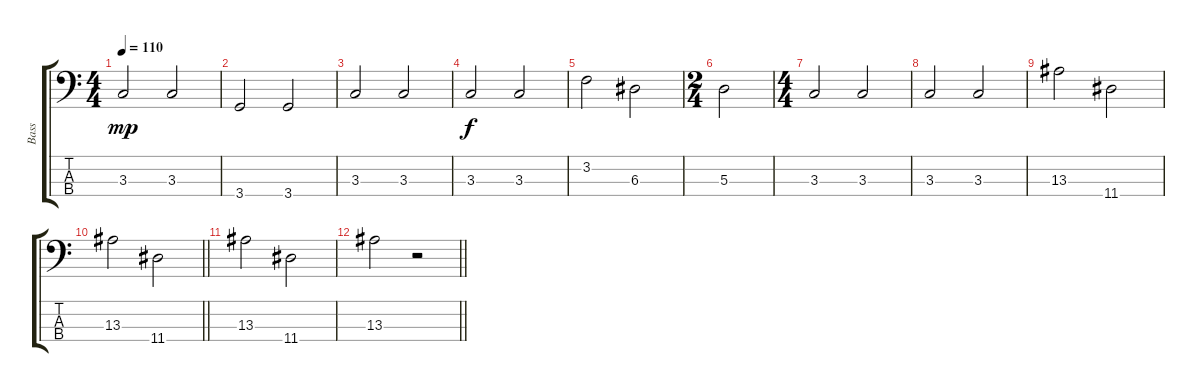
\track ("Bass" "Bass") {instrument electricbasspick}
\staff {score tabs}
\tuning (G2 D2 A1 E1) {hide}
\ts (4 4)
\tempo 110
\clef f4
\ks c
3.3.2{dy mp} 3.3.2 |
3.4.2 3.4.2 |
3.3.2 3.3.2 |
3.3.2{dy f} 3.3.2 |
3.2.2 6.3.2 |
\ts (2 4)
5.3.2 |
\ts (4 4)
3.3.2 3.3.2 |
3.3.2 3.3.2 |
13.3.2 11.4.2 |
\barLineRight lightlight
13.3.2 11.4.2 |
13.3.2 11.4.2 |
\barLineRight lightlight
13.3.2 r.2
